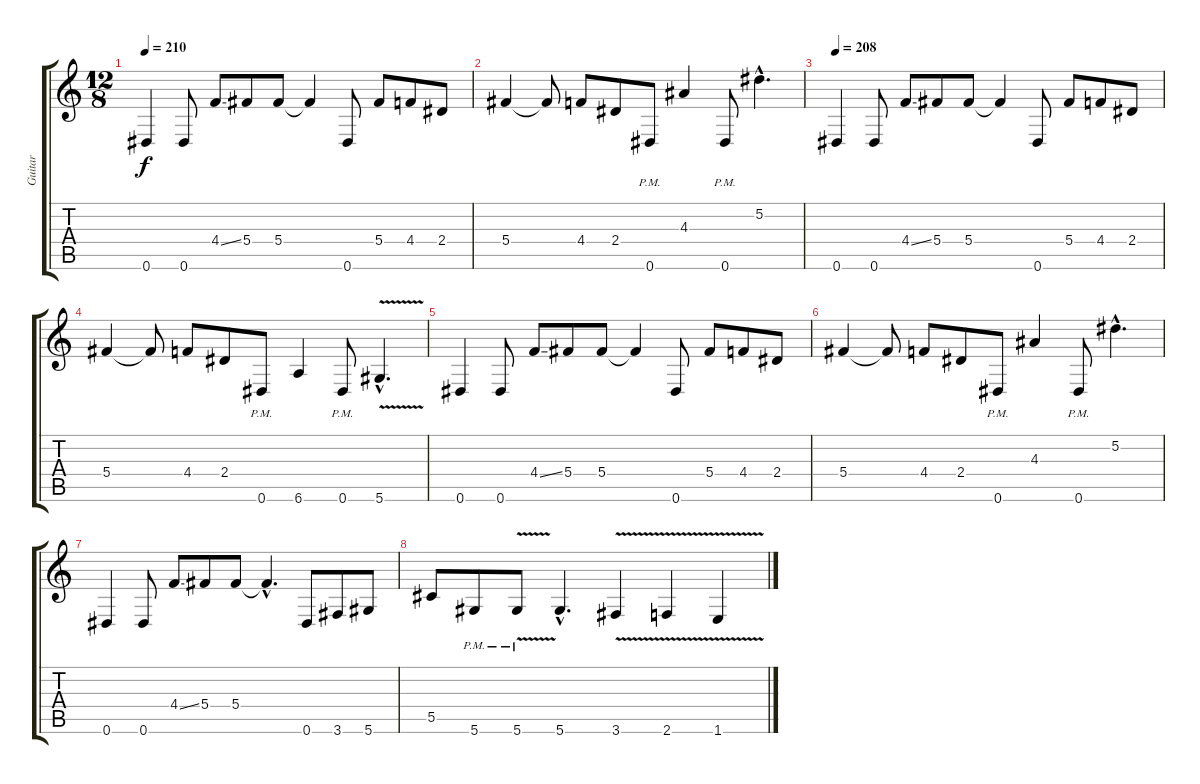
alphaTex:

\track ("Guitar" "Guitar") {instrument distortionguitar}
\staff {score tabs}
\tuning (Eb4 Bb3 Gb3 Db3 Ab2 Eb2) {hide}
\ts (12 8)
\tempo 210
\clef g2
\ks c
0.6.4{dy f} 0.6.8 4.4{ss}.8 5.4.8 5.4.8 5.4{t}.4 0.6.8 5.4.8 4.4.8 2.4.8 |
5.4.4 5.4{t}.8 4.4.8 2.4.8 0.6{pm}.8 4.3.4 0.6{pm}.8 5.2{hac}.4{d} |
\tempo 208
0.6.4 0.6.8 4.4{ss}.8 5.4.8 5.4.8 5.4{t}.4 0.6.8 5.4.8 4.4.8 2.4.8 |
5.4.4 5.4{t}.8 4.4.8 2.4.8 0.6{pm}.8 6.6.4 0.6{pm}.8 5.6{v hac}.4{d} |
0.6.4 0.6.8 4.4{ss}.8 5.4.8 5.4.8 5.4{t}.4 0.6.8 5.4.8 4.4.8 2.4.8 |
5.4.4 5.4{t}.8 4.4.8 2.4.8 0.6{pm}.8 4.3.4 0.6{pm}.8 5.2{hac}.4{d} |
0.6.4 0.6.8 4.4{ss}.8 5.4.8 5.4.8 5.4{hac t}.4{d} 0.6.8 3.6.8 5.6.8 |
5.5.8 5.6{pm}.8 5.6{v pm}.8 5.6{hac}.4{d} 3.6{v}.4 2.6{v}.4 1.6{v}.4
